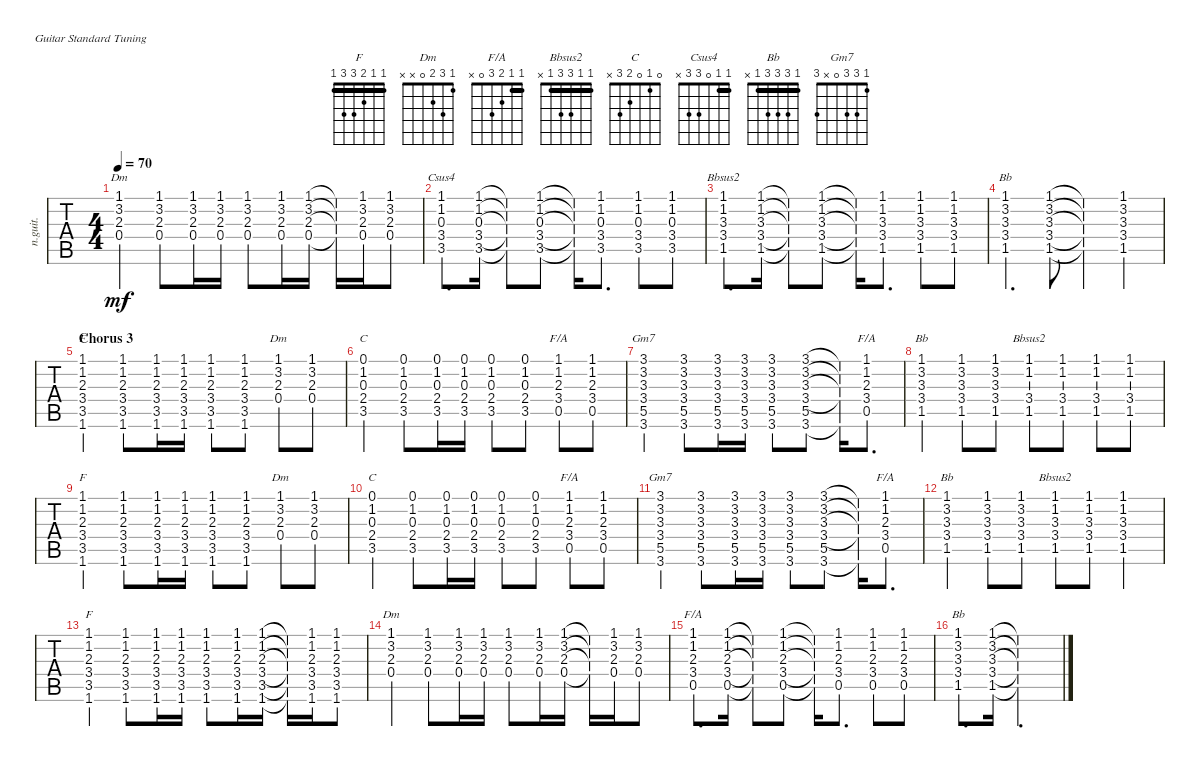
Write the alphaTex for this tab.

\defaultSystemsLayout 4
\bracketExtendMode nobrackets
\track ("Guitar L6" "n.guit.") {instrument acousticguitarnylon}
\staff {tabs}
\tuning (E4 B3 G3 D3 A2 E2)
\chord ("F" 1 1 2 3 3 1) {barre (1 1)}
\chord ("Dm" 1 3 2 0 x x)
\chord ("F/A" 1 1 2 3 0 x) {barre 1}
\chord ("Bbsus2" 1 1 3 3 1 x) {barre (1 1)}
\chord ("C" 0 1 0 2 3 x)
\chord ("Csus4" 1 1 0 3 3 x) {barre 1}
\chord ("Bb" 1 3 3 3 1 x) {barre 1}
\chord ("Gm7" 1 3 3 0 x 3)
\ts (4 4)
\tempo 70
\clef g2
\ks f
(0.4{acc forcenatural} 2.3{acc forcenatural} 3.2{acc forcenatural} 1.1{acc forcenatural}).4{ch "Dm" dy mf} (0.4{acc forcenatural} 2.3{acc forcenatural} 3.2{acc forcenatural} 1.1{acc forcenatural}).8 (0.4{acc forcenatural} 2.3{acc forcenatural} 3.2{acc forcenatural} 1.1{acc forcenatural}).16 (0.4{acc forcenatural} 2.3{acc forcenatural} 3.2{acc forcenatural} 1.1{acc forcenatural}).16 (0.4{acc forcenatural} 2.3{acc forcenatural} 3.2{acc forcenatural} 1.1{acc forcenatural}).8 (0.4{acc forcenatural} 2.3{acc forcenatural} 3.2{acc forcenatural} 1.1{acc forcenatural}).16 (0.4{acc forcenatural} 2.3{acc forcenatural} 3.2{acc forcenatural} 1.1{acc forcenatural}).16 (0.4{t acc forcenatural} 2.3{t acc forcenatural} 3.2{t acc forcenatural} 1.1{t acc forcenatural}).16 (0.4{acc forcenatural} 2.3{acc forcenatural} 3.2{acc forcenatural} 1.1{acc forcenatural}).16 (0.4{acc forcenatural} 2.3{acc forcenatural} 3.2{acc forcenatural} 1.1{acc forcenatural}).8 |
(3.5{acc forcenatural} 3.4{acc forcenatural} 0.3{acc forcenatural} 1.2{acc forcenatural} 1.1{acc forcenatural}).8{d ch "Csus4"} (3.5{acc forcenatural} 3.4{acc forcenatural} 0.3{acc forcenatural} 1.2{acc forcenatural} 1.1{acc forcenatural}).16 (1.1{t acc forcenatural} 3.5{t acc forcenatural} 3.4{t acc forcenatural} 0.3{t acc forcenatural} 1.2{t acc forcenatural}).8 (1.1{acc forcenatural} 3.5{acc forcenatural} 3.4{acc forcenatural} 0.3{acc forcenatural} 1.2{acc forcenatural}).8 (1.1{t acc forcenatural} 3.5{t acc forcenatural} 3.4{t acc forcenatural} 0.3{t acc forcenatural} 1.2{t acc forcenatural}).16 (1.1{acc forcenatural} 3.5{acc forcenatural} 3.4{acc forcenatural} 0.3{acc forcenatural} 1.2{acc forcenatural}).8{d} (1.1{acc forcenatural} 3.5{acc forcenatural} 3.4{acc forcenatural} 0.3{acc forcenatural} 1.2{acc forcenatural}).8 (1.1{acc forcenatural} 3.5{acc forcenatural} 3.4{acc forcenatural} 0.3{acc forcenatural} 1.2{acc forcenatural}).8 |
(1.5{acc b} 3.4{acc forcenatural} 3.3{acc b} 1.2{acc forcenatural} 1.1{acc forcenatural}).8{d ch "Bbsus2"} (1.5{acc b} 3.4{acc forcenatural} 3.3{acc b} 1.2{acc forcenatural} 1.1{acc forcenatural}).16 (1.5{t acc b} 3.4{t acc forcenatural} 3.3{t acc b} 1.2{t acc forcenatural} 1.1{t acc forcenatural}).8 (1.5{acc b} 3.4{acc forcenatural} 3.3{acc b} 1.2{acc forcenatural} 1.1{acc forcenatural}).8 (1.5{t acc b} 3.4{t acc forcenatural} 3.3{t acc b} 1.2{t acc forcenatural} 1.1{t acc forcenatural}).16 (1.5{acc b} 3.4{acc forcenatural} 3.3{acc b} 1.2{acc forcenatural} 1.1{acc forcenatural}).8{d} (1.5{acc b} 3.4{acc forcenatural} 3.3{acc b} 1.2{acc forcenatural} 1.1{acc forcenatural}).8 (1.5{acc b} 3.4{acc forcenatural} 3.3{acc b} 1.2{acc forcenatural} 1.1{acc forcenatural}).8 |
(1.5{acc b} 3.4{acc forcenatural} 3.3{acc b} 3.2{acc forcenatural} 1.1{acc forcenatural}).4{d ch "Bb"} (1.5{acc b} 3.4{acc forcenatural} 3.3{acc b} 3.2{acc forcenatural} 1.1{acc forcenatural}).8 (1.5{t acc b} 3.4{t acc forcenatural} 3.3{t acc b} 3.2{t acc forcenatural} 1.1{t acc forcenatural}).4 (1.5{acc b} 3.4{acc forcenatural} 3.3{acc b} 3.2{acc forcenatural} 1.1{acc forcenatural}).4 |
\section ("" "Chorus 3")
(1.6{acc forcenatural} 3.5{acc forcenatural} 3.4{acc forcenatural} 2.3{acc forcenatural} 1.2{acc forcenatural} 1.1{acc forcenatural}).4{ch "F"} (1.6{acc forcenatural} 3.5{acc forcenatural} 3.4{acc forcenatural} 2.3{acc forcenatural} 1.2{acc forcenatural} 1.1{acc forcenatural}).8 (1.6{acc forcenatural} 3.5{acc forcenatural} 3.4{acc forcenatural} 2.3{acc forcenatural} 1.2{acc forcenatural} 1.1{acc forcenatural}).16 (1.6{acc forcenatural} 3.5{acc forcenatural} 3.4{acc forcenatural} 2.3{acc forcenatural} 1.2{acc forcenatural} 1.1{acc forcenatural}).16 (1.6{acc forcenatural} 3.5{acc forcenatural} 3.4{acc forcenatural} 2.3{acc forcenatural} 1.2{acc forcenatural} 1.1{acc forcenatural}).8 (1.6{acc forcenatural} 3.5{acc forcenatural} 3.4{acc forcenatural} 2.3{acc forcenatural} 1.2{acc forcenatural} 1.1{acc forcenatural}).8 (2.3{acc forcenatural} 3.2{acc forcenatural} 1.1{acc forcenatural} 0.4{acc forcenatural}).8{ch "Dm"} (0.4{acc forcenatural} 2.3{acc forcenatural} 3.2{acc forcenatural} 1.1{acc forcenatural}).8 |
(3.5{acc forcenatural} 2.4{acc forcenatural} 0.3{acc forcenatural} 1.2{acc forcenatural} 0.1{acc forcenatural}).4{ch "C"} (3.5{acc forcenatural} 2.4{acc forcenatural} 0.3{acc forcenatural} 1.2{acc forcenatural} 0.1{acc forcenatural}).8 (3.5{acc forcenatural} 2.4{acc forcenatural} 0.3{acc forcenatural} 1.2{acc forcenatural} 0.1{acc forcenatural}).16 (3.5{acc forcenatural} 2.4{acc forcenatural} 0.3{acc forcenatural} 1.2{acc forcenatural} 0.1{acc forcenatural}).16 (3.5{acc forcenatural} 2.4{acc forcenatural} 0.3{acc forcenatural} 1.2{acc forcenatural} 0.1{acc forcenatural}).8 (3.5{acc forcenatural} 2.4{acc forcenatural} 0.3{acc forcenatural} 1.2{acc forcenatural} 0.1{acc forcenatural}).8 (1.1{acc forcenatural} 0.5{acc forcenatural} 3.4{acc forcenatural} 2.3{acc forcenatural} 1.2{acc forcenatural}).8{ch "F/A"} (1.1{acc forcenatural} 0.5{acc forcenatural} 3.4{acc forcenatural} 2.3{acc forcenatural} 1.2{acc forcenatural}).8 |
(3.6{acc forcenatural} 3.4{acc forcenatural} 3.3{acc b} 3.2{acc forcenatural} 3.1{acc forcenatural} 5.5{acc forcenatural}).4{ch "Gm7"} (3.6{acc forcenatural} 3.4{acc forcenatural} 3.3{acc b} 3.2{acc forcenatural} 3.1{acc forcenatural} 5.5{acc forcenatural}).8 (3.6{acc forcenatural} 3.4{acc forcenatural} 3.3{acc b} 3.2{acc forcenatural} 3.1{acc forcenatural} 5.5{acc forcenatural}).16 (3.6{acc forcenatural} 3.4{acc forcenatural} 3.3{acc b} 3.2{acc forcenatural} 3.1{acc forcenatural} 5.5{acc forcenatural}).16 (3.6{acc forcenatural} 3.4{acc forcenatural} 3.3{acc b} 3.2{acc forcenatural} 3.1{acc forcenatural} 5.5{acc forcenatural}).8 (3.6{acc forcenatural} 3.4{acc forcenatural} 3.3{acc b} 3.2{acc forcenatural} 3.1{acc forcenatural} 5.5{acc forcenatural}).8 (3.6{t acc forcenatural} 3.4{t acc forcenatural} 3.3{t acc b} 3.2{t acc forcenatural} 3.1{t acc forcenatural}).16 (1.1{acc forcenatural} 0.5{acc forcenatural} 3.4{acc forcenatural} 2.3{acc forcenatural} 1.2{acc forcenatural}).8{d ch "F/A"} |
(1.5{acc b} 3.4{acc forcenatural} 3.3{acc b} 3.2{acc forcenatural} 1.1{acc forcenatural}).4{ch "Bb"} (1.5{acc b} 3.4{acc forcenatural} 3.3{acc b} 3.2{acc forcenatural} 1.1{acc forcenatural}).8 (1.5{acc b} 3.4{acc forcenatural} 3.3{acc b} 3.2{acc forcenatural} 1.1{acc forcenatural}).8 (1.5{acc b} 3.4{acc forcenatural} 1.2{acc forcenatural} 1.1{acc forcenatural}).8{ch "Bbsus2"} (1.5{acc b} 3.4{acc forcenatural} 1.2{acc forcenatural} 1.1{acc forcenatural}).8 (1.5{acc b} 3.4{acc forcenatural} 1.2{acc forcenatural} 1.1{acc forcenatural}).8 (1.5{acc b} 3.4{acc forcenatural} 1.2{acc forcenatural} 1.1{acc forcenatural}).8 |
(1.6{acc forcenatural} 3.5{acc forcenatural} 3.4{acc forcenatural} 2.3{acc forcenatural} 1.2{acc forcenatural} 1.1{acc forcenatural}).4{ch "F"} (1.6{acc forcenatural} 3.5{acc forcenatural} 3.4{acc forcenatural} 2.3{acc forcenatural} 1.2{acc forcenatural} 1.1{acc forcenatural}).8 (1.6{acc forcenatural} 3.5{acc forcenatural} 3.4{acc forcenatural} 2.3{acc forcenatural} 1.2{acc forcenatural} 1.1{acc forcenatural}).16 (1.6{acc forcenatural} 3.5{acc forcenatural} 3.4{acc forcenatural} 2.3{acc forcenatural} 1.2{acc forcenatural} 1.1{acc forcenatural}).16 (1.6{acc forcenatural} 3.5{acc forcenatural} 3.4{acc forcenatural} 2.3{acc forcenatural} 1.2{acc forcenatural} 1.1{acc forcenatural}).8 (1.6{acc forcenatural} 3.5{acc forcenatural} 3.4{acc forcenatural} 2.3{acc forcenatural} 1.2{acc forcenatural} 1.1{acc forcenatural}).8 (2.3{acc forcenatural} 3.2{acc forcenatural} 1.1{acc forcenatural} 0.4{acc forcenatural}).8{ch "Dm"} (0.4{acc forcenatural} 2.3{acc forcenatural} 3.2{acc forcenatural} 1.1{acc forcenatural}).8 |
(3.5{acc forcenatural} 2.4{acc forcenatural} 0.3{acc forcenatural} 1.2{acc forcenatural} 0.1{acc forcenatural}).4{ch "C"} (3.5{acc forcenatural} 2.4{acc forcenatural} 0.3{acc forcenatural} 1.2{acc forcenatural} 0.1{acc forcenatural}).8 (3.5{acc forcenatural} 2.4{acc forcenatural} 0.3{acc forcenatural} 1.2{acc forcenatural} 0.1{acc forcenatural}).16 (3.5{acc forcenatural} 2.4{acc forcenatural} 0.3{acc forcenatural} 1.2{acc forcenatural} 0.1{acc forcenatural}).16 (3.5{acc forcenatural} 2.4{acc forcenatural} 0.3{acc forcenatural} 1.2{acc forcenatural} 0.1{acc forcenatural}).8 (3.5{acc forcenatural} 2.4{acc forcenatural} 0.3{acc forcenatural} 1.2{acc forcenatural} 0.1{acc forcenatural}).8 (1.1{acc forcenatural} 0.5{acc forcenatural} 3.4{acc forcenatural} 2.3{acc forcenatural} 1.2{acc forcenatural}).8{ch "F/A"} (1.1{acc forcenatural} 0.5{acc forcenatural} 3.4{acc forcenatural} 2.3{acc forcenatural} 1.2{acc forcenatural}).8 |
(3.6{acc forcenatural} 3.4{acc forcenatural} 3.3{acc b} 3.2{acc forcenatural} 3.1{acc forcenatural} 5.5{acc forcenatural}).4{ch "Gm7"} (3.6{acc forcenatural} 3.4{acc forcenatural} 3.3{acc b} 3.2{acc forcenatural} 3.1{acc forcenatural} 5.5{acc forcenatural}).8 (3.6{acc forcenatural} 3.4{acc forcenatural} 3.3{acc b} 3.2{acc forcenatural} 3.1{acc forcenatural} 5.5{acc forcenatural}).16 (3.6{acc forcenatural} 3.4{acc forcenatural} 3.3{acc b} 3.2{acc forcenatural} 3.1{acc forcenatural} 5.5{acc forcenatural}).16 (3.6{acc forcenatural} 3.4{acc forcenatural} 3.3{acc b} 3.2{acc forcenatural} 3.1{acc forcenatural} 5.5{acc forcenatural}).8 (3.6{acc forcenatural} 3.4{acc forcenatural} 3.3{acc b} 3.2{acc forcenatural} 3.1{acc forcenatural} 5.5{acc forcenatural}).8 (3.6{t acc forcenatural} 3.4{t acc forcenatural} 3.3{t acc b} 3.2{t acc forcenatural} 3.1{t acc forcenatural}).16 (1.1{acc forcenatural} 0.5{acc forcenatural} 3.4{acc forcenatural} 2.3{acc forcenatural} 1.2{acc forcenatural}).8{d ch "F/A"} |
(1.5{acc b} 3.4{acc forcenatural} 3.3{acc b} 3.2{acc forcenatural} 1.1{acc forcenatural}).4{ch "Bb"} (1.5{acc b} 3.4{acc forcenatural} 3.3{acc b} 3.2{acc forcenatural} 1.1{acc forcenatural}).8 (1.5{acc b} 3.4{acc forcenatural} 3.3{acc b} 3.2{acc forcenatural} 1.1{acc forcenatural}).8 (1.5{acc b} 3.4{acc forcenatural} 3.3{acc b} 1.2{acc forcenatural} 1.1{acc forcenatural}).8{ch "Bbsus2"} (1.5{acc b} 3.4{acc forcenatural} 3.3{acc b} 1.2{acc forcenatural} 1.1{acc forcenatural}).8 (1.5{acc b} 3.4{acc forcenatural} 3.3{acc b} 1.2{acc forcenatural} 1.1{acc forcenatural}).4 |
(1.6{acc forcenatural} 3.5{acc forcenatural} 3.4{acc forcenatural} 2.3{acc forcenatural} 1.2{acc forcenatural} 1.1{acc forcenatural}).4{ch "F"} (1.6{acc forcenatural} 3.5{acc forcenatural} 3.4{acc forcenatural} 2.3{acc forcenatural} 1.2{acc forcenatural} 1.1{acc forcenatural}).8 (1.6{acc forcenatural} 3.5{acc forcenatural} 3.4{acc forcenatural} 2.3{acc forcenatural} 1.2{acc forcenatural} 1.1{acc forcenatural}).16 (1.6{acc forcenatural} 3.5{acc forcenatural} 3.4{acc forcenatural} 2.3{acc forcenatural} 1.2{acc forcenatural} 1.1{acc forcenatural}).16 (1.6{acc forcenatural} 3.5{acc forcenatural} 3.4{acc forcenatural} 2.3{acc forcenatural} 1.2{acc forcenatural} 1.1{acc forcenatural}).8 (1.6{acc forcenatural} 3.5{acc forcenatural} 3.4{acc forcenatural} 2.3{acc forcenatural} 1.2{acc forcenatural} 1.1{acc forcenatural}).16 (1.6{acc forcenatural} 3.5{acc forcenatural} 3.4{acc forcenatural} 2.3{acc forcenatural} 1.2{acc forcenatural} 1.1{acc forcenatural}).16 (1.6{t acc forcenatural} 3.5{t acc forcenatural} 3.4{t acc forcenatural} 2.3{t acc forcenatural} 1.2{t acc forcenatural} 1.1{t acc forcenatural}).16 (1.6{acc forcenatural} 3.5{acc forcenatural} 3.4{acc forcenatural} 2.3{acc forcenatural} 1.2{acc forcenatural} 1.1{acc forcenatural}).16 (1.6{acc forcenatural} 3.5{acc forcenatural} 3.4{acc forcenatural} 2.3{acc forcenatural} 1.2{acc forcenatural} 1.1{acc forcenatural}).8 |
(0.4{acc forcenatural} 2.3{acc forcenatural} 3.2{acc forcenatural} 1.1{acc forcenatural}).4{ch "Dm"} (0.4{acc forcenatural} 2.3{acc forcenatural} 3.2{acc forcenatural} 1.1{acc forcenatural}).8 (0.4{acc forcenatural} 2.3{acc forcenatural} 3.2{acc forcenatural} 1.1{acc forcenatural}).16 (0.4{acc forcenatural} 2.3{acc forcenatural} 3.2{acc forcenatural} 1.1{acc forcenatural}).16 (0.4{acc forcenatural} 2.3{acc forcenatural} 3.2{acc forcenatural} 1.1{acc forcenatural}).8 (0.4{acc forcenatural} 2.3{acc forcenatural} 3.2{acc forcenatural} 1.1{acc forcenatural}).16 (0.4{acc forcenatural} 2.3{acc forcenatural} 3.2{acc forcenatural} 1.1{acc forcenatural}).16 (0.4{t acc forcenatural} 2.3{t acc forcenatural} 3.2{t acc forcenatural} 1.1{t acc forcenatural}).16 (0.4{acc forcenatural} 2.3{acc forcenatural} 3.2{acc forcenatural} 1.1{acc forcenatural}).16 (0.4{acc forcenatural} 2.3{acc forcenatural} 3.2{acc forcenatural} 1.1{acc forcenatural}).8 |
(0.5{acc forcenatural} 3.4{acc forcenatural} 2.3{acc forcenatural} 1.2{acc forcenatural} 1.1{acc forcenatural}).8{d ch "F/A"} (0.5{acc forcenatural} 3.4{acc forcenatural} 2.3{acc forcenatural} 1.2{acc forcenatural} 1.1{acc forcenatural}).16 (1.1{t acc forcenatural} 0.5{t acc forcenatural} 3.4{t acc forcenatural} 2.3{t acc forcenatural} 1.2{t acc forcenatural}).8 (1.1{acc forcenatural} 0.5{acc forcenatural} 3.4{acc forcenatural} 2.3{acc forcenatural} 1.2{acc forcenatural}).8 (1.1{t acc forcenatural} 0.5{t acc forcenatural} 3.4{t acc forcenatural} 2.3{t acc forcenatural} 1.2{t acc forcenatural}).16 (1.1{acc forcenatural} 0.5{acc forcenatural} 3.4{acc forcenatural} 2.3{acc forcenatural} 1.2{acc forcenatural}).8{d} (1.1{acc forcenatural} 0.5{acc forcenatural} 3.4{acc forcenatural} 2.3{acc forcenatural} 1.2{acc forcenatural}).8 (1.1{acc forcenatural} 0.5{acc forcenatural} 3.4{acc forcenatural} 2.3{acc forcenatural} 1.2{acc forcenatural}).8 |
(1.5{acc b} 3.4{acc forcenatural} 3.3{acc b} 3.2{acc forcenatural} 1.1{acc forcenatural}).8{d ch "Bb"} (1.1{acc forcenatural} 3.2{acc forcenatural} 3.3{acc b} 3.4{acc forcenatural} 1.5{acc b}).16 (1.1{t acc forcenatural} 3.2{t acc forcenatural} 3.3{t acc b} 3.4{t acc forcenatural} 1.5{t acc b}).2{d}
